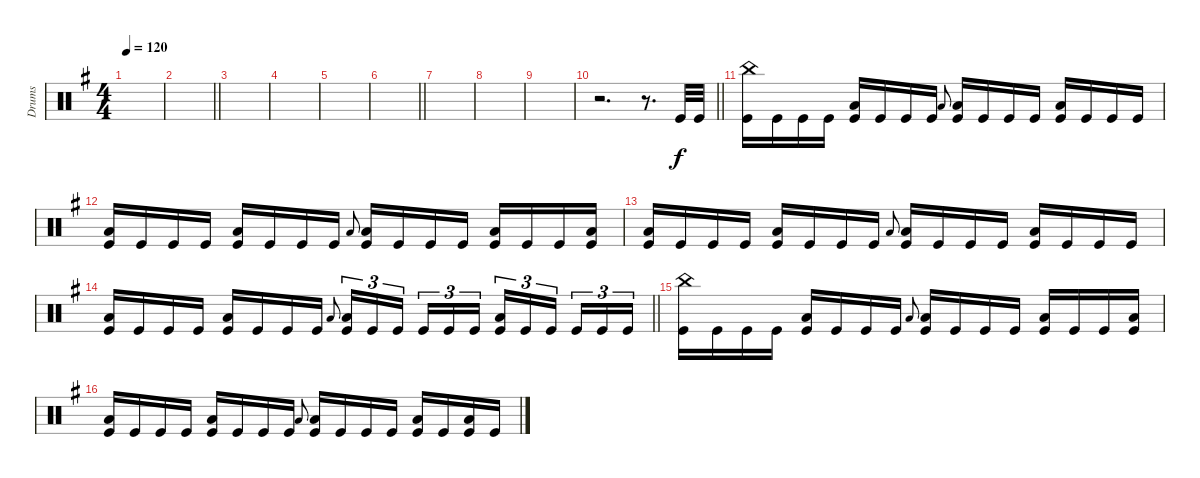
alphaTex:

\track ("Drums" "Drums") {instrument percussion}
\staff
\articulation defaults
\ts (4 4)
\tempo 120
\clef neutral
\ks eminor
|
\barLineRight lightlight
|
|
|
|
\barLineRight lightlight
|
|
|
|
\barLineRight lightlight
r.2{d} r.8{d} "Kick (hit)".32 "Kick (hit)".32 |
\section ("" "")
("China (hit)" "Kick (hit)").16 "Kick (hit)".16 "Kick (hit)".16 "Kick (hit)".16 ("Low Floor Tom (hit)" "Kick (hit)").16 "Kick (hit)".16 "Kick (hit)".16 "Kick (hit)".16 "Low Floor Tom (hit)".8{gr onbeat} ("Low Floor Tom (hit)" "Kick (hit)").16 "Kick (hit)".16 "Kick (hit)".16 "Kick (hit)".16 ("Low Floor Tom (hit)" "Kick (hit)").16 "Kick (hit)".16 "Kick (hit)".16 "Kick (hit)".16 |
("Low Floor Tom (hit)" "Kick (hit)").16 "Kick (hit)".16 "Kick (hit)".16 "Kick (hit)".16 ("Low Floor Tom (hit)" "Kick (hit)").16 "Kick (hit)".16 "Kick (hit)".16 "Kick (hit)".16 "Low Floor Tom (hit)".8{gr onbeat} ("Low Floor Tom (hit)" "Kick (hit)").16 "Kick (hit)".16 "Kick (hit)".16 "Kick (hit)".16 ("Low Floor Tom (hit)" "Kick (hit)").16 "Kick (hit)".16 "Kick (hit)".16 ("Low Floor Tom (hit)" "Kick (hit)").16 |
("Low Floor Tom (hit)" "Kick (hit)").16 "Kick (hit)".16 "Kick (hit)".16 "Kick (hit)".16 ("Low Floor Tom (hit)" "Kick (hit)").16 "Kick (hit)".16 "Kick (hit)".16 "Kick (hit)".16 "Low Floor Tom (hit)".8{gr onbeat} ("Low Floor Tom (hit)" "Kick (hit)").16 "Kick (hit)".16 "Kick (hit)".16 "Kick (hit)".16 ("Low Floor Tom (hit)" "Kick (hit)").16 "Kick (hit)".16 "Kick (hit)".16 "Kick (hit)".16 |
\barLineRight lightlight
("Low Floor Tom (hit)" "Kick (hit)").16 "Kick (hit)".16 "Kick (hit)".16 "Kick (hit)".16 ("Low Floor Tom (hit)" "Kick (hit)").16 "Kick (hit)".16 "Kick (hit)".16 "Kick (hit)".16 "Low Floor Tom (hit)".8{gr onbeat} ("Low Floor Tom (hit)" "Kick (hit)").16{tu (3 2)} "Kick (hit)".16{tu (3 2)} "Kick (hit)".16{tu (3 2) beam splitsecondary} "Kick (hit)".16{tu (3 2)} "Kick (hit)".16{tu (3 2)} "Kick (hit)".16{tu (3 2)} ("Low Floor Tom (hit)" "Kick (hit)").16{tu (3 2)} "Kick (hit)".16{tu (3 2)} "Kick (hit)".16{tu (3 2) beam splitsecondary} "Kick (hit)".16{tu (3 2)} "Kick (hit)".16{tu (3 2)} "Kick (hit)".16{tu (3 2)} |
("China (hit)" "Kick (hit)").16 "Kick (hit)".16 "Kick (hit)".16 "Kick (hit)".16 ("Low Floor Tom (hit)" "Kick (hit)").16 "Kick (hit)".16 "Kick (hit)".16 "Kick (hit)".16 "Low Floor Tom (hit)".8{gr onbeat} ("Low Floor Tom (hit)" "Kick (hit)").16 "Kick (hit)".16 "Kick (hit)".16 "Kick (hit)".16 ("Low Floor Tom (hit)" "Kick (hit)").16 "Kick (hit)".16 "Kick (hit)".16 ("Low Floor Tom (hit)" "Kick (hit)").16 |
("Low Floor Tom (hit)" "Kick (hit)").16 "Kick (hit)".16 "Kick (hit)".16 "Kick (hit)".16 ("Low Floor Tom (hit)" "Kick (hit)").16 "Kick (hit)".16 "Kick (hit)".16 "Kick (hit)".16 "Low Floor Tom (hit)".8{gr onbeat} ("Low Floor Tom (hit)" "Kick (hit)").16 "Kick (hit)".16 "Kick (hit)".16 "Kick (hit)".16 ("Low Floor Tom (hit)" "Kick (hit)").16 "Kick (hit)".16 ("Low Floor Tom (hit)" "Kick (hit)").16 "Kick (hit)".16
